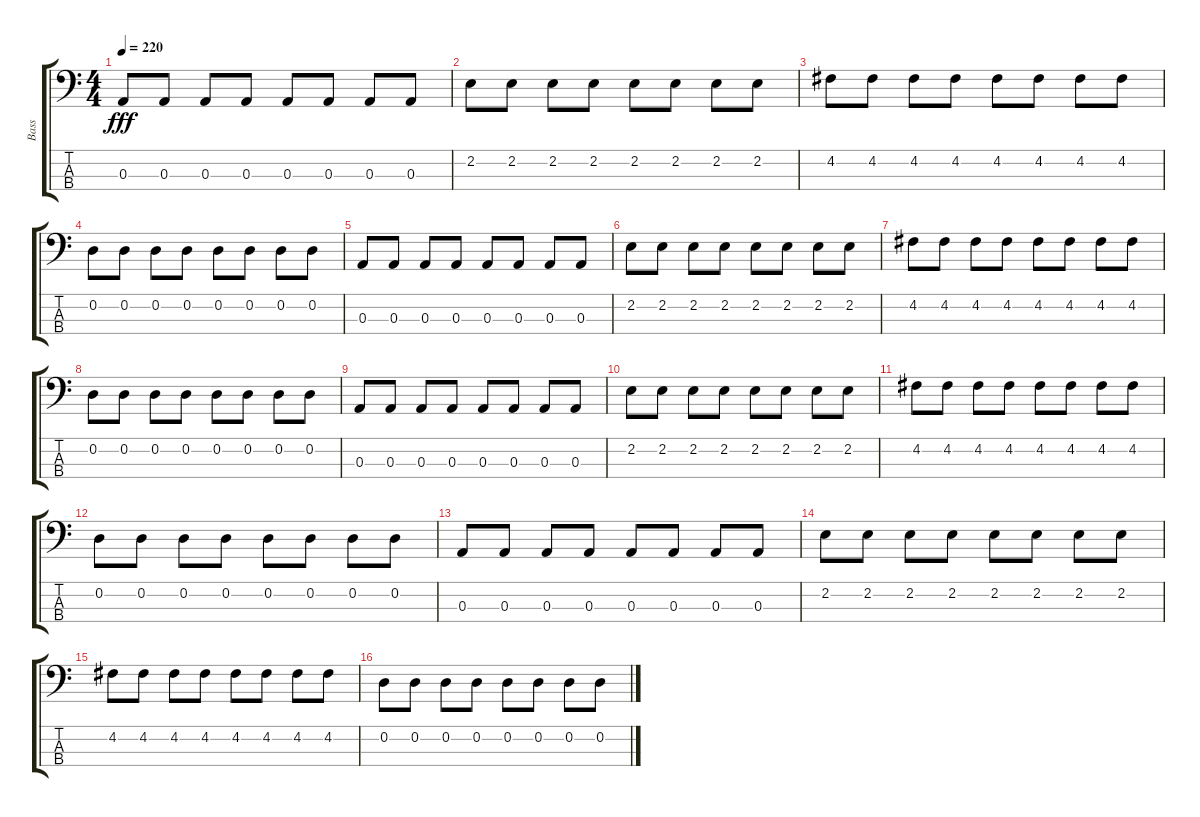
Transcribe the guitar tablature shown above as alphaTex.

\track ("Bass" "Bass") {instrument electricbassfinger}
\staff {score tabs}
\tuning (G2 D2 A1 E1) {hide}
\ts (4 4)
\tempo 220
\clef f4
\ks c
0.3.8{dy fff} 0.3.8 0.3.8 0.3.8 0.3.8 0.3.8 0.3.8 0.3.8 |
2.2.8 2.2.8 2.2.8 2.2.8 2.2.8 2.2.8 2.2.8 2.2.8 |
4.2.8 4.2.8 4.2.8 4.2.8 4.2.8 4.2.8 4.2.8 4.2.8 |
0.2.8 0.2.8 0.2.8 0.2.8 0.2.8 0.2.8 0.2.8 0.2.8 |
0.3.8 0.3.8 0.3.8 0.3.8 0.3.8 0.3.8 0.3.8 0.3.8 |
2.2.8 2.2.8 2.2.8 2.2.8 2.2.8 2.2.8 2.2.8 2.2.8 |
4.2.8 4.2.8 4.2.8 4.2.8 4.2.8 4.2.8 4.2.8 4.2.8 |
0.2.8 0.2.8 0.2.8 0.2.8 0.2.8 0.2.8 0.2.8 0.2.8 |
0.3.8 0.3.8 0.3.8 0.3.8 0.3.8 0.3.8 0.3.8 0.3.8 |
2.2.8 2.2.8 2.2.8 2.2.8 2.2.8 2.2.8 2.2.8 2.2.8 |
4.2.8 4.2.8 4.2.8 4.2.8 4.2.8 4.2.8 4.2.8 4.2.8 |
0.2.8 0.2.8 0.2.8 0.2.8 0.2.8 0.2.8 0.2.8 0.2.8 |
0.3.8 0.3.8 0.3.8 0.3.8 0.3.8 0.3.8 0.3.8 0.3.8 |
2.2.8 2.2.8 2.2.8 2.2.8 2.2.8 2.2.8 2.2.8 2.2.8 |
4.2.8 4.2.8 4.2.8 4.2.8 4.2.8 4.2.8 4.2.8 4.2.8 |
0.2.8 0.2.8 0.2.8 0.2.8 0.2.8 0.2.8 0.2.8 0.2.8
